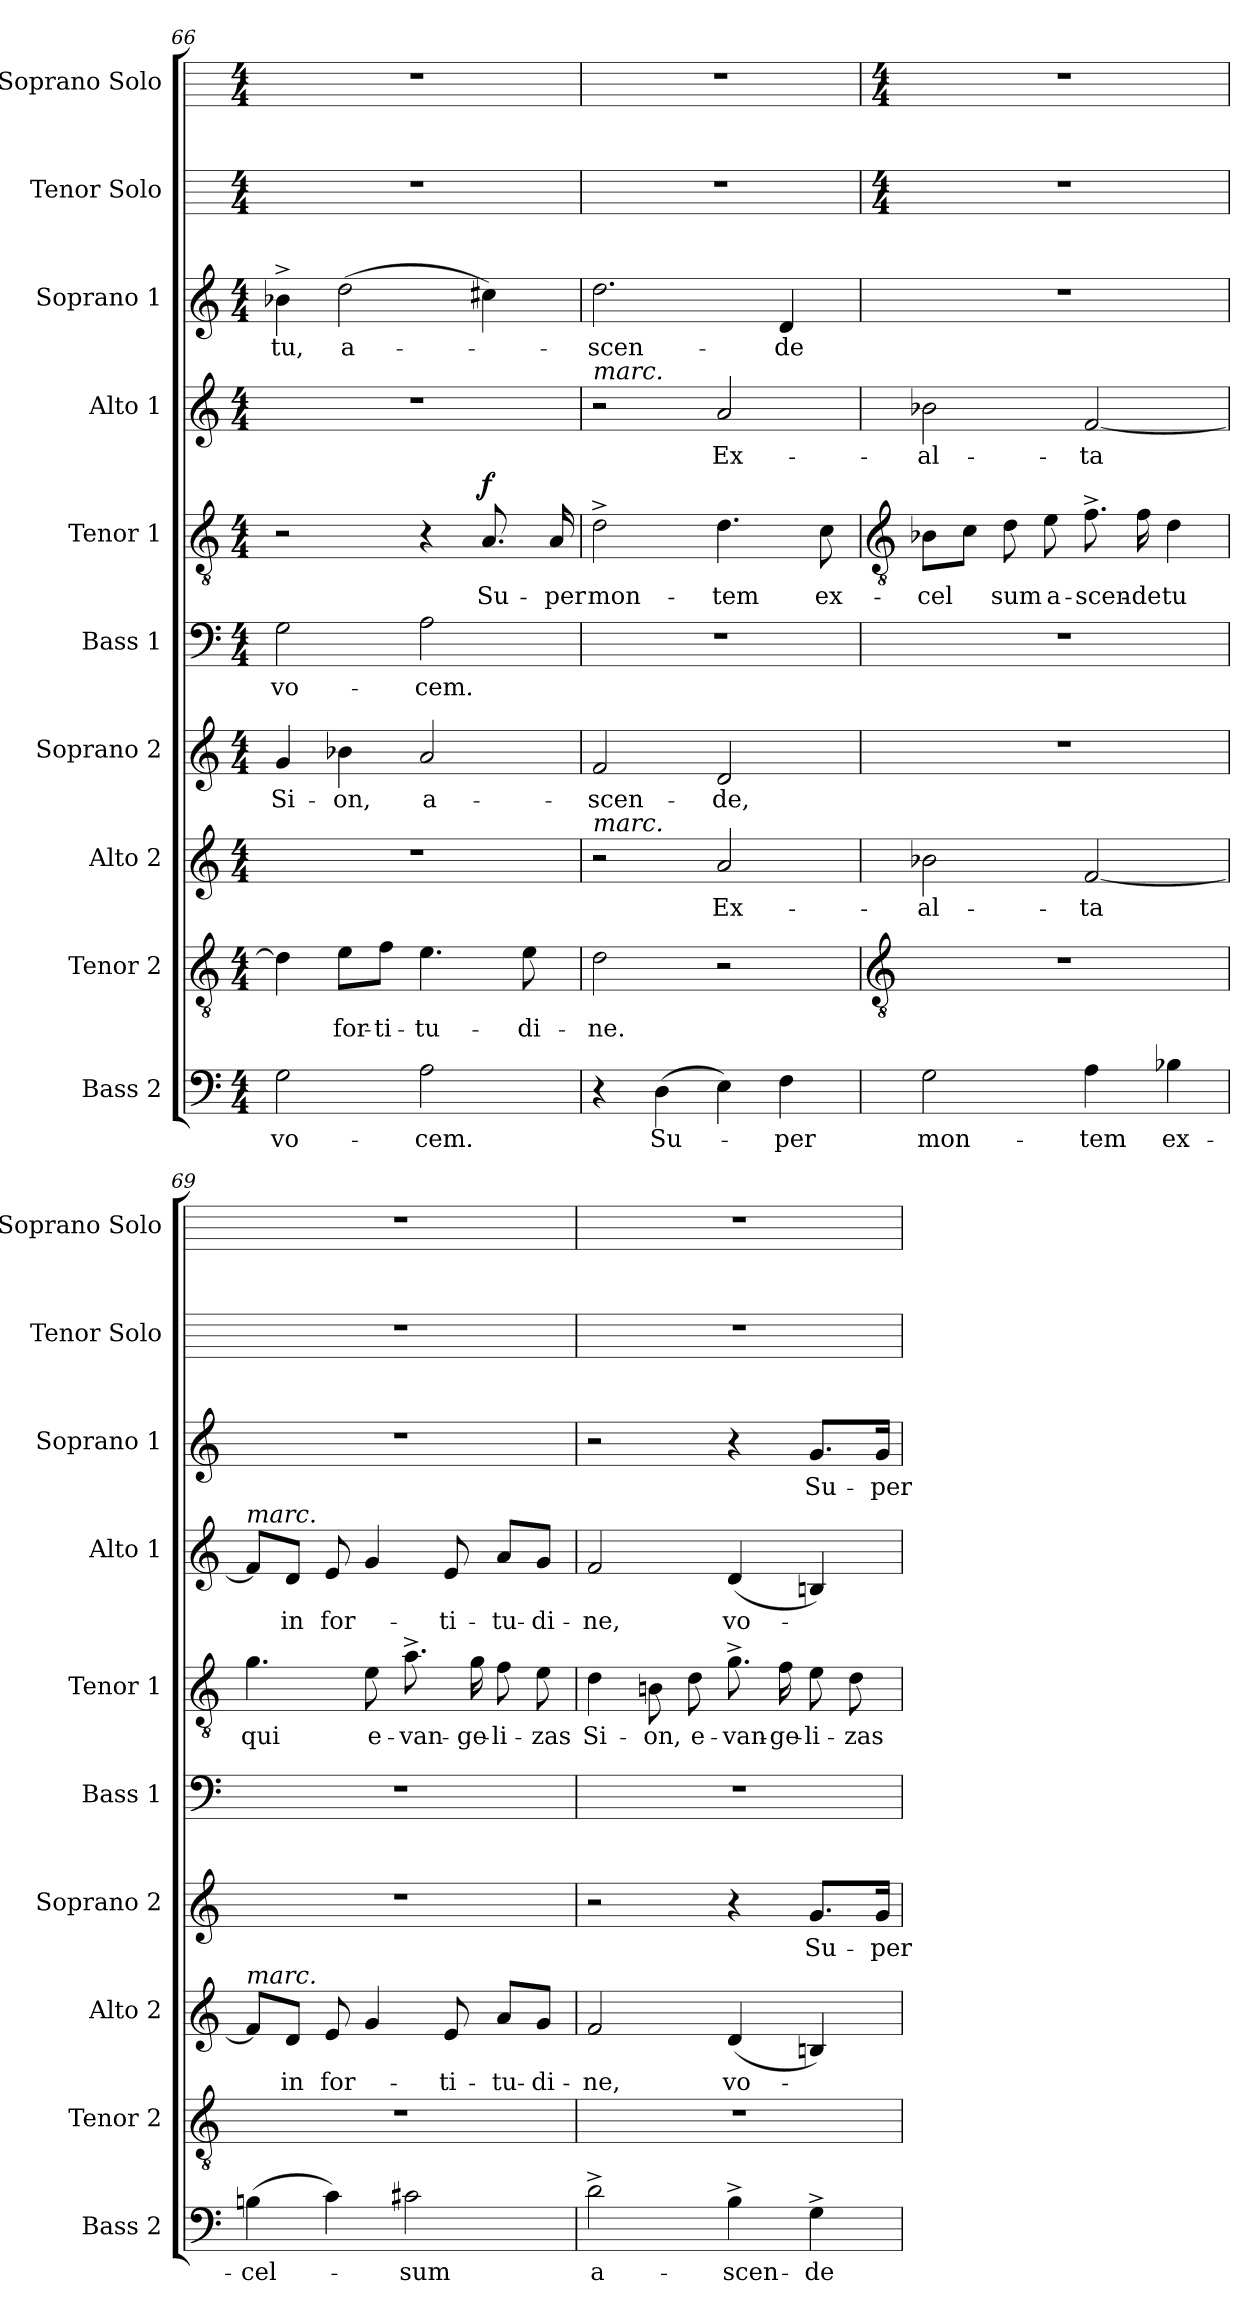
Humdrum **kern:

**kern	**text	**kern	**text	**kern	**text	**kern	**text	**kern	**text	**kern	**text	**dynam	**kern	**text	**kern	**text	**kern	**kern
*part10	*part10	*part9	*part9	*part8	*part8	*part7	*part7	*part6	*part6	*part5	*part5	*part5	*part4	*part4	*part3	*part3	*part2	*part1
*staff10	*staff10	*staff9	*staff9	*staff8	*staff8	*staff7	*staff7	*staff6	*staff6	*staff5	*staff5	*staff5	*staff4	*staff4	*staff3	*staff3	*staff2	*staff1
*I"Bass 2	*	*I"Tenor 2	*	*I"Alto 2	*	*I"Soprano 2	*	*I"Bass 1	*	*I"Tenor 1	*	*	*I"Alto 1	*	*I"Soprano 1	*	*I"Tenor Solo	*I"Soprano Solo
*I'Bass 2	*	*I'Tenor 2	*	*I'Alto 2	*	*I'Soprano 2	*	*I'Bass 1	*	*I'Tenor 1	*	*	*I'Alto 1	*	*I'Soprano 1	*	*I'Tenor Solo	*I'Soprano Solo
*clefF4	*	*clefGv2	*	*clefG2	*	*clefG2	*	*clefF4	*	*clefGv2	*	*	*clefG2	*	*clefG2	*	*	*
*k[]	*	*k[]	*	*k[]	*	*k[]	*	*k[]	*	*k[]	*	*	*k[]	*	*k[]	*	*	*
*C:	*	*C:	*	*C:	*	*C:	*	*C:	*	*C:	*	*	*C:	*	*C:	*	*	*
*M4/4	*	*M4/4	*	*M4/4	*	*M4/4	*	*M4/4	*	*M4/4	*	*	*M4/4	*	*M4/4	*	*M4/4	*M4/4
=66	=66	=66	=66	=66	=66	=66	=66	=66	=66	=66	=66	=66	=66	=66	=66	=66	=66	=66
!	!LO:LY:b	!	!	!	!	!	!LO:LY:b	!	!LO:LY:b	!	!	!	!	!	!	!LO:LY:b	!	!
2G	vo-	4d]	.	1r	.	4g	Si-	2G	vo-	2r	.	.	1r	.	4b-X^	tu,	1r	1r
!	!	!	!LO:LY:b	!	!	!	!LO:LY:b	!	!	!	!	!	!	!	!	!LO:LY:b	!	!
.	.	8e\L	for-	.	.	4b-X	-on,	.	.	.	.	.	.	.	(>2dd	a-	.	.
!	!	!	!LO:LY:b	!	!	!	!	!	!	!	!	!	!	!	!	!	!	!
.	.	8f\J	-ti-	.	.	.	.	.	.	.	.	.	.	.	.	.	.	.
!	!LO:LY:b	!	!LO:LY:b	!	!	!	!LO:LY:b	!	!LO:LY:b	!	!	!	!	!	!	!	!	!
2A	-cem.	4.e	-tu-	.	.	2a	a-	2A	-cem.	4r	.	.	.	.	.	.	.	.
!	!	!	!	!	!	!	!	!	!	!	!LO:LY:b	!LO:DY:a	!	!	!	!	!	!
.	.	.	.	.	.	.	.	.	.	8.A	Su-	f	.	.	4cc#X)	.	.	.
!	!	!	!LO:LY:b	!	!	!	!	!	!	!	!	!	!	!	!	!	!	!
.	.	8e	-di-	.	.	.	.	.	.	.	.	.	.	.	.	.	.	.
!	!	!	!	!	!	!	!	!	!	!	!LO:LY:b	!	!	!	!	!	!	!
.	.	.	.	.	.	.	.	.	.	16A	-per	.	.	.	.	.	.	.
=67	=67	=67	=67	=67	=67	=67	=67	=67	=67	=67	=67	=67	=67	=67	=67	=67	=67	=67
!	!	!	!	!	!	!	!	!	!	!	!	!	!LO:TX:a:i:t=marc.	!	!	!	!	!
!	!	!	!	!LO:TX:a:i:t=marc.	!	!	!	!	!	!	!	!	!	!	!	!	!	!
!	!	!	!LO:LY:b	!	!	!	!LO:LY:b	!	!	!	!LO:LY:b	!	!	!	!	!LO:LY:b	!	!
4r	.	2d	-ne.	2r	.	2f	-scen-	1r	.	2d^	mon-	.	2r	.	2.dd	-scen-	1r	1r
!	!LO:LY:b	!	!	!	!	!	!	!	!	!	!	!	!	!	!	!	!	!
(>4D	Su-	.	.	.	.	.	.	.	.	.	.	.	.	.	.	.	.	.
!	!	!	!	!	!LO:LY:b	!	!LO:LY:b	!	!	!	!LO:LY:b	!	!	!LO:LY:b	!	!	!	!
4E)	.	2r	.	2a	Ex-	2d	-de,	.	.	4.d	-tem	.	2a	Ex-	.	.	.	.
!	!LO:LY:b	!	!	!	!	!	!	!	!	!	!	!	!	!	!	!LO:LY:b	!	!
4F	-per	.	.	.	.	.	.	.	.	.	.	.	.	.	4d	-de	.	.
!	!	!	!	!	!	!	!	!	!	!	!LO:LY:b	!	!	!	!	!	!	!
.	.	.	.	.	.	.	.	.	.	8c	ex-	.	.	.	.	.	.	.
!!LO:LB:g=z
=68	=68	=68	=68	=68	=68	=68	=68	=68	=68	=68	=68	=68	=68	=68	=68	=68	=68	=68
*	*	*clefGv2	*	*	*	*	*	*	*	*clefGv2	*	*	*	*	*	*	*	*
*	*	*	*	*	*	*	*	*	*	*	*	*	*	*	*	*	*M4/4	*M4/4
!	!LO:LY:b	!	!	!	!LO:LY:b	!	!	!	!	!	!LO:LY:b	!	!	!LO:LY:b	!	!	!	!
2G	mon-	1r	.	2b-X	-al-	1r	.	1r	.	8B-XL	-cel	.	2b-X	-al-	1r	.	1r	1r
.	.	.	.	.	.	.	.	.	.	8cJ	.	.	.	.	.	.	.	.
!	!	!	!	!	!	!	!	!	!	!	!LO:LY:b	!	!	!	!	!	!	!
.	.	.	.	.	.	.	.	.	.	8d	sum	.	.	.	.	.	.	.
!	!	!	!	!	!	!	!	!	!	!	!LO:LY:b	!	!	!	!	!	!	!
.	.	.	.	.	.	.	.	.	.	8e	a-	.	.	.	.	.	.	.
!	!LO:LY:b	!	!	!	!LO:LY:b	!	!	!	!	!	!LO:LY:b	!	!	!LO:LY:b	!	!	!	!
4A	-tem	.	.	[2f	-ta	.	.	.	.	8.f^	-scen-	.	[2f	-ta	.	.	.	.
!	!	!	!	!	!	!	!	!	!	!	!LO:LY:b	!	!	!	!	!	!	!
.	.	.	.	.	.	.	.	.	.	16f	-de	.	.	.	.	.	.	.
!	!LO:LY:b	!	!	!	!	!	!	!	!	!	!LO:LY:b	!	!	!	!	!	!	!
4B-X	ex-	.	.	.	.	.	.	.	.	4d	tu	.	.	.	.	.	.	.
=69	=69	=69	=69	=69	=69	=69	=69	=69	=69	=69	=69	=69	=69	=69	=69	=69	=69	=69
!	!	!	!	!	!	!	!	!	!	!	!	!	!LO:TX:a:i:t=marc.	!	!	!	!	!
!	!	!	!	!LO:TX:a:i:t=marc.	!	!	!	!	!	!	!	!	!	!	!	!	!	!
!	!LO:LY:b	!	!	!	!	!	!	!	!	!	!LO:LY:b	!	!	!	!	!	!	!
(>4Bn	-cel-	1r	.	8f/L]	.	1r	.	1r	.	4.g	qui	.	8f/L]	.	1r	.	1r	1r
!	!	!	!	!	!LO:LY:b	!	!	!	!	!	!	!	!	!LO:LY:b	!	!	!	!
.	.	.	.	8d/J	in	.	.	.	.	.	.	.	8d/J	in	.	.	.	.
!	!	!	!	!	!LO:LY:b	!	!	!	!	!	!	!	!	!LO:LY:b	!	!	!	!
4c)	.	.	.	8e	for-	.	.	.	.	.	.	.	8e	for-	.	.	.	.
!	!	!	!	!	!	!	!	!	!	!	!LO:LY:b	!	!	!	!	!	!	!
.	.	.	.	4g	.	.	.	.	.	8e	e-	.	4g	.	.	.	.	.
!	!LO:LY:b	!	!	!	!	!	!	!	!	!	!LO:LY:b	!	!	!	!	!	!	!
2c#X	-sum	.	.	.	.	.	.	.	.	8.a^	-van-	.	.	.	.	.	.	.
!	!	!	!	!	!LO:LY:b	!	!	!	!	!	!	!	!	!LO:LY:b	!	!	!	!
.	.	.	.	8e	-ti-	.	.	.	.	.	.	.	8e	-ti-	.	.	.	.
!	!	!	!	!	!	!	!	!	!	!	!LO:LY:b	!	!	!	!	!	!	!
.	.	.	.	.	.	.	.	.	.	16g	-ge-	.	.	.	.	.	.	.
!	!	!	!	!	!LO:LY:b	!	!	!	!	!	!LO:LY:b	!	!	!LO:LY:b	!	!	!	!
.	.	.	.	8a/L	-tu-	.	.	.	.	8f	-li-	.	8a/L	-tu-	.	.	.	.
!	!	!	!	!	!LO:LY:b	!	!	!	!	!	!LO:LY:b	!	!	!LO:LY:b	!	!	!	!
.	.	.	.	8g/J	-di-	.	.	.	.	8e	-zas	.	8g/J	-di-	.	.	.	.
=70	=70	=70	=70	=70	=70	=70	=70	=70	=70	=70	=70	=70	=70	=70	=70	=70	=70	=70
!	!LO:LY:b	!	!	!	!LO:LY:b	!	!	!	!	!	!LO:LY:b	!	!	!LO:LY:b	!	!	!	!
2d^	a-	1r	.	2f	-ne,	2r	.	1r	.	4d	Si-	.	2f	-ne,	2r	.	1r	1r
!	!	!	!	!	!	!	!	!	!	!	!LO:LY:b	!	!	!	!	!	!	!
.	.	.	.	.	.	.	.	.	.	8Bn	-on,	.	.	.	.	.	.	.
!	!	!	!	!	!	!	!	!	!	!	!LO:LY:b	!	!	!	!	!	!	!
.	.	.	.	.	.	.	.	.	.	8d	e-	.	.	.	.	.	.	.
!	!LO:LY:b	!	!	!	!LO:LY:b	!	!	!	!	!	!LO:LY:b	!	!	!LO:LY:b	!	!	!	!
4B^	-scen-	.	.	(<4d	vo-	4r	.	.	.	8.g^	-van-	.	(<4d	vo-	4r	.	.	.
!	!	!	!	!	!	!	!	!	!	!	!LO:LY:b	!	!	!	!	!	!	!
.	.	.	.	.	.	.	.	.	.	16f	-ge-	.	.	.	.	.	.	.
!	!LO:LY:b	!	!	!	!	!	!LO:LY:b	!	!	!	!LO:LY:b	!	!	!	!	!LO:LY:b	!	!
4G^	-de-	.	.	4Bn)	.	8.g/L	Su-	.	.	8e	-li-	.	4Bn)	.	8.g/L	Su-	.	.
!	!	!	!	!	!	!	!	!	!	!	!LO:LY:b	!	!	!	!	!	!	!
.	.	.	.	.	.	.	.	.	.	8d	-zas	.	.	.	.	.	.	.
!	!	!	!	!	!	!	!LO:LY:b	!	!	!	!	!	!	!	!	!LO:LY:b	!	!
.	.	.	.	.	.	16g/Jk	-per	.	.	.	.	.	.	.	16g/Jk	-per	.	.
=	=	=	=	=	=	=	=	=	=	=	=	=	=	=	=	=	=	=
*-	*-	*-	*-	*-	*-	*-	*-	*-	*-	*-	*-	*-	*-	*-	*-	*-	*-	*-
